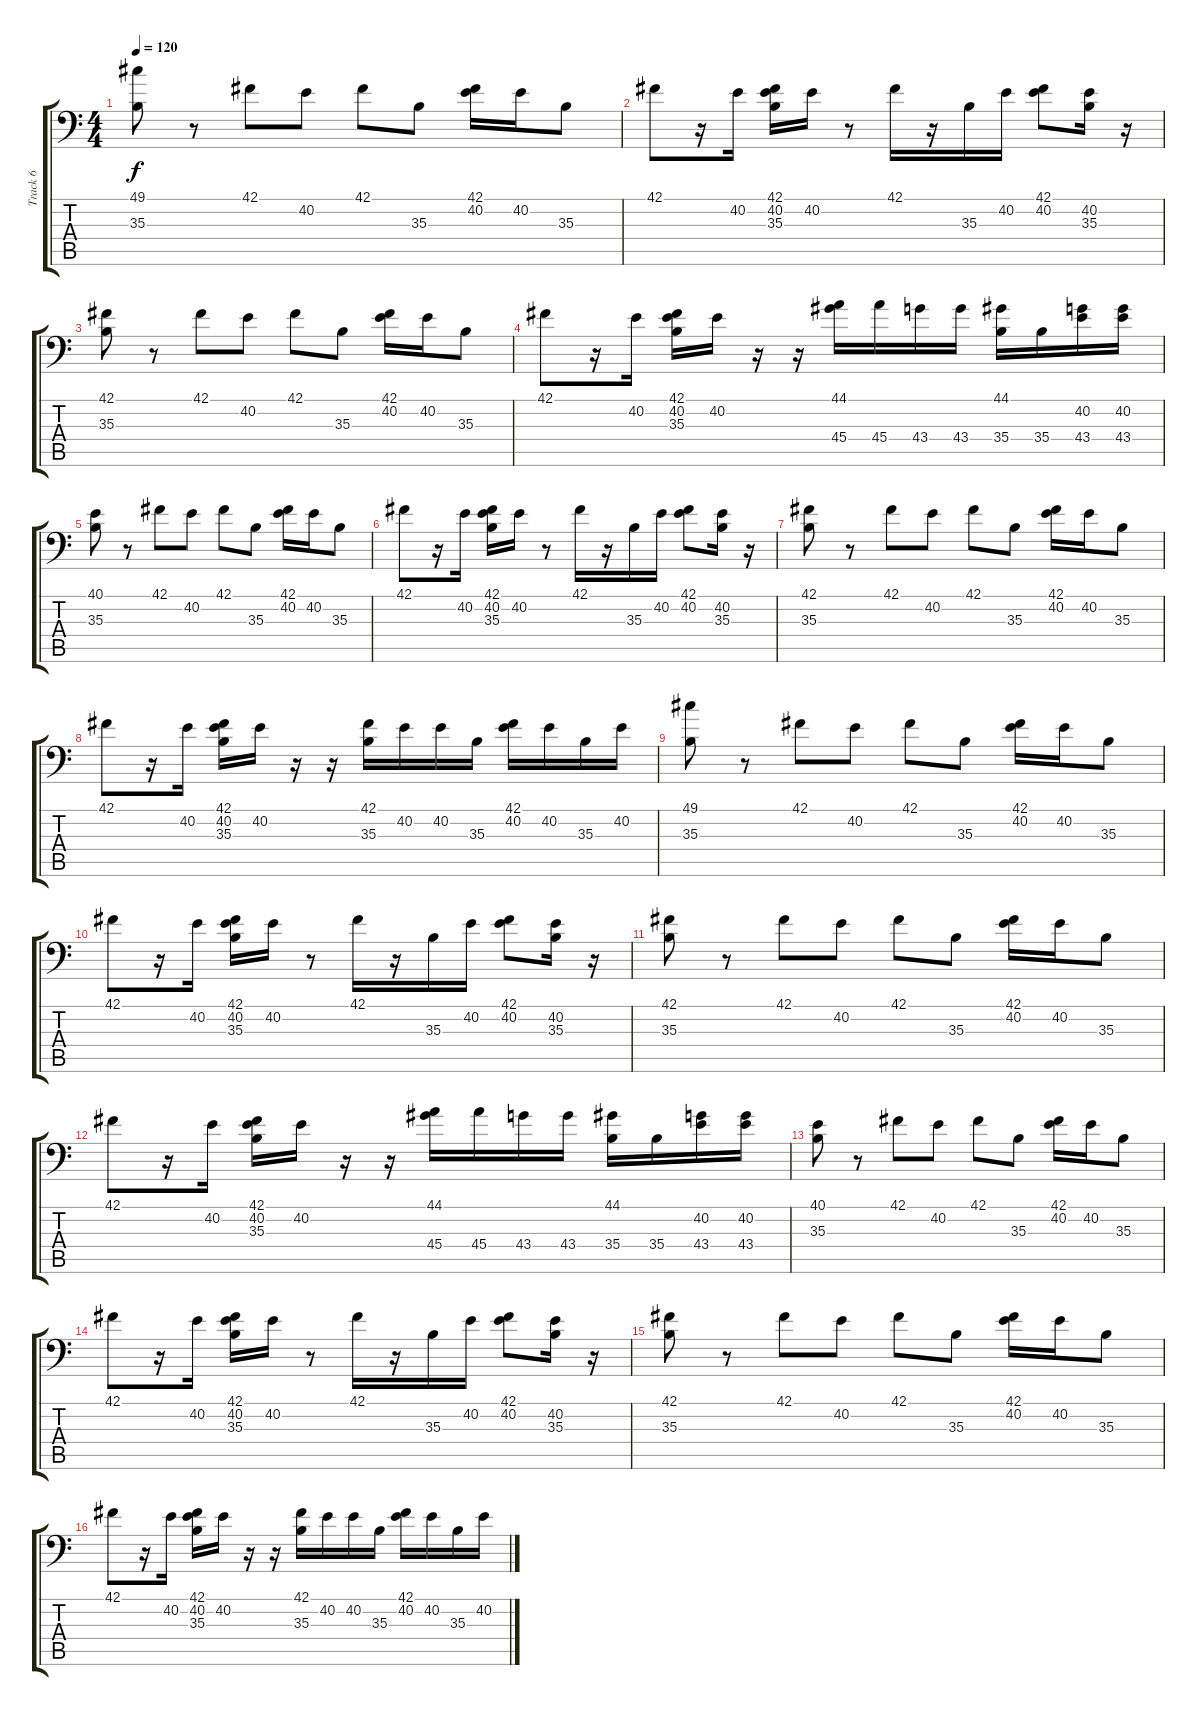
\track ("Track 6" "Track 6") {instrument acousticgrandpiano}
\staff {score tabs}
\tuning (C-1 C-1 C-1 C-1 C-1 C-1) {hide}
\ts (4 4)
\tempo 120
\clef f4
\ks c
(49.1 35.3).8{dy f} r.8 42.1.8 40.2.8 42.1.8 35.3.8 (42.1 40.2).16 40.2.16 35.3.8 |
42.1.8 r.16 40.2.16 (42.1 40.2 35.3).16 40.2.16 r.8 42.1.16 r.16 35.3.16 40.2.16 (42.1 40.2).8 (40.2 35.3).16 r.16 |
(42.1 35.3).8 r.8 42.1.8 40.2.8 42.1.8 35.3.8 (42.1 40.2).16 40.2.16 35.3.8 |
42.1.8 r.16 40.2.16 (42.1 40.2 35.3).16 40.2.16 r.16 r.16 (44.1 45.4).16 45.4.16 43.4.16 43.4.16 (44.1 35.4).16 35.4.16 (40.2 43.4).16 (40.2 43.4).16 |
(40.1 35.3).8 r.8 42.1.8 40.2.8 42.1.8 35.3.8 (42.1 40.2).16 40.2.16 35.3.8 |
42.1.8 r.16 40.2.16 (42.1 40.2 35.3).16 40.2.16 r.8 42.1.16 r.16 35.3.16 40.2.16 (42.1 40.2).8 (40.2 35.3).16 r.16 |
(42.1 35.3).8 r.8 42.1.8 40.2.8 42.1.8 35.3.8 (42.1 40.2).16 40.2.16 35.3.8 |
42.1.8 r.16 40.2.16 (42.1 40.2 35.3).16 40.2.16 r.16 r.16 (42.1 35.3).16 40.2.16 40.2.16 35.3.16 (42.1 40.2).16 40.2.16 35.3.16 40.2.16 |
(49.1 35.3).8 r.8 42.1.8 40.2.8 42.1.8 35.3.8 (42.1 40.2).16 40.2.16 35.3.8 |
42.1.8 r.16 40.2.16 (42.1 40.2 35.3).16 40.2.16 r.8 42.1.16 r.16 35.3.16 40.2.16 (42.1 40.2).8 (40.2 35.3).16 r.16 |
(42.1 35.3).8 r.8 42.1.8 40.2.8 42.1.8 35.3.8 (42.1 40.2).16 40.2.16 35.3.8 |
42.1.8 r.16 40.2.16 (42.1 40.2 35.3).16 40.2.16 r.16 r.16 (44.1 45.4).16 45.4.16 43.4.16 43.4.16 (44.1 35.4).16 35.4.16 (40.2 43.4).16 (40.2 43.4).16 |
(40.1 35.3).8 r.8 42.1.8 40.2.8 42.1.8 35.3.8 (42.1 40.2).16 40.2.16 35.3.8 |
42.1.8 r.16 40.2.16 (42.1 40.2 35.3).16 40.2.16 r.8 42.1.16 r.16 35.3.16 40.2.16 (42.1 40.2).8 (40.2 35.3).16 r.16 |
(42.1 35.3).8 r.8 42.1.8 40.2.8 42.1.8 35.3.8 (42.1 40.2).16 40.2.16 35.3.8 |
42.1.8 r.16 40.2.16 (42.1 40.2 35.3).16 40.2.16 r.16 r.16 (42.1 35.3).16 40.2.16 40.2.16 35.3.16 (42.1 40.2).16 40.2.16 35.3.16 40.2.16
